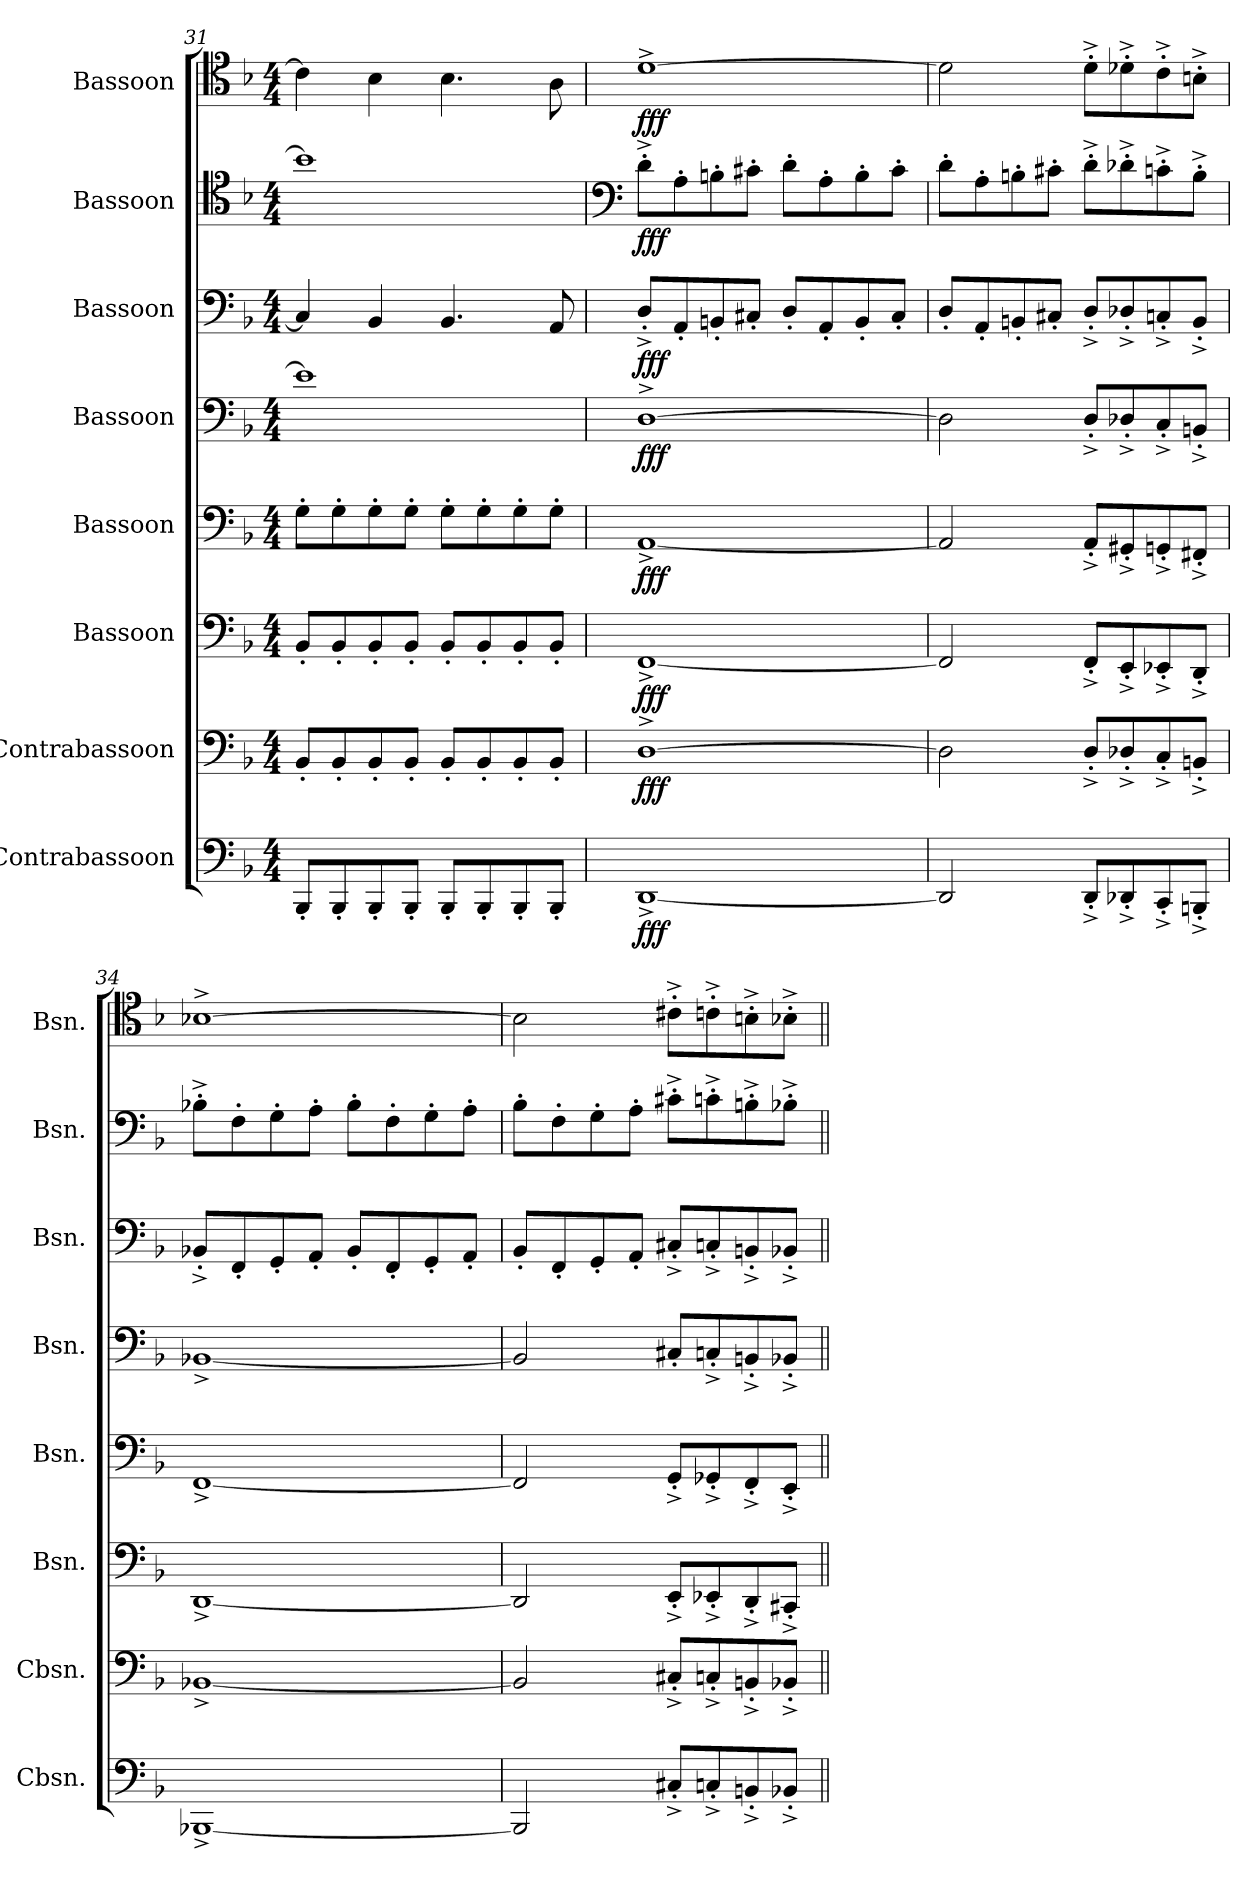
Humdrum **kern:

**kern	**dynam	**kern	**dynam	**kern	**dynam	**kern	**dynam	**kern	**dynam	**kern	**dynam	**kern	**dynam	**kern	**dynam
*part8	*part8	*part7	*part7	*part6	*part6	*part5	*part5	*part4	*part4	*part3	*part3	*part2	*part2	*part1	*part1
*staff8	*staff8	*staff7	*staff7	*staff6	*staff6	*staff5	*staff5	*staff4	*staff4	*staff3	*staff3	*staff2	*staff2	*staff1	*staff1
*I"Contrabassoon	*	*I"Contrabassoon	*	*I"Bassoon	*	*I"Bassoon	*	*I"Bassoon	*	*I"Bassoon	*	*I"Bassoon	*	*I"Bassoon	*
*I'Cbsn.	*	*I'Cbsn.	*	*I'Bsn.	*	*I'Bsn.	*	*I'Bsn.	*	*I'Bsn.	*	*I'Bsn.	*	*I'Bsn.	*
*clefF4	*	*clefF4	*	*clefF4	*	*clefF4	*	*clefF4	*	*clefF4	*	*clefC4	*	*clefC4	*
*ITrd7c12	*	*ITrd7c12	*	*	*	*	*	*	*	*	*	*	*	*	*
*k[b-]	*	*k[b-]	*	*k[b-]	*	*k[b-]	*	*k[b-]	*	*k[b-]	*	*k[b-]	*	*k[b-]	*
*M4/4	*	*M4/4	*	*M4/4	*	*M4/4	*	*M4/4	*	*M4/4	*	*M4/4	*	*M4/4	*
=31	=31	=31	=31	=31	=31	=31	=31	=31	=31	=31	=31	=31	=31	=31	=31
8BBBB-'/L	.	8BBB-'/L	.	8BB-'/L	.	8G'\L	.	1e]	.	4C#/]	.	1b-]	.	4c#\]	.
8BBBB-'/	.	8BBB-'/	.	8BB-'/	.	8G'\	.	.	.	.	.	.	.	.	.
8BBBB-'/	.	8BBB-'/	.	8BB-'/	.	8G'\	.	.	.	4BB-/	.	.	.	4B-\	.
8BBBB-'/J	.	8BBB-'/J	.	8BB-'/J	.	8G'\J	.	.	.	.	.	.	.	.	.
8BBBB-'/L	.	8BBB-'/L	.	8BB-'/L	.	8G'\L	.	.	.	4.BB-/	.	.	.	4.B-\	.
8BBBB-'/	.	8BBB-'/	.	8BB-'/	.	8G'\	.	.	.	.	.	.	.	.	.
8BBBB-'/	.	8BBB-'/	.	8BB-'/	.	8G'\	.	.	.	.	.	.	.	.	.
8BBBB-'/J	.	8BBB-'/J	.	8BB-'/J	.	8G'\J	.	.	.	8AA/	.	.	.	8A\	.
!!LO:PB:g=z
=32	=32	=32	=32	=32	=32	=32	=32	=32	=32	=32	=32	=32	=32	=32	=32
*	*	*	*	*	*	*	*	*	*	*	*	*clefF4	*	*	*
!	!LO:DY:b	!	!LO:DY:b	!	!LO:DY:b	!	!LO:DY:b	!	!LO:DY:b	!	!LO:DY:b	!	!LO:DY:b	!	!LO:DY:b
[1DDD^	fff	[1DD^	fff	[1FF^	fff	[1AA^	fff	[1D^	fff	8D'^/L	fff	8d'^\L	fff	[1d^	fff
.	.	.	.	.	.	.	.	.	.	8AA'/	.	8A'\	.	.	.
.	.	.	.	.	.	.	.	.	.	8BBn'/	.	8Bn'\	.	.	.
.	.	.	.	.	.	.	.	.	.	8C#X'/J	.	8c#X'\J	.	.	.
.	.	.	.	.	.	.	.	.	.	8D'/L	.	8d'\L	.	.	.
.	.	.	.	.	.	.	.	.	.	8AA'/	.	8A'\	.	.	.
.	.	.	.	.	.	.	.	.	.	8BB'/	.	8B'\	.	.	.
.	.	.	.	.	.	.	.	.	.	8C#'/J	.	8c#'\J	.	.	.
=33	=33	=33	=33	=33	=33	=33	=33	=33	=33	=33	=33	=33	=33	=33	=33
2DDD/]	.	2DD\]	.	2FF/]	.	2AA/]	.	2D\]	.	8D'/L	.	8d'\L	.	2d\]	.
.	.	.	.	.	.	.	.	.	.	8AA'/	.	8A'\	.	.	.
.	.	.	.	.	.	.	.	.	.	8BBn'/	.	8Bn'\	.	.	.
.	.	.	.	.	.	.	.	.	.	8C#X'/J	.	8c#X'\J	.	.	.
8DDD'^/L	.	8DD'^/L	.	8FF'^/L	.	8AA'^/L	.	8D'^/L	.	8D'^/L	.	8d'^\L	.	8d'^\L	.
8DDD-X'^/	.	8DD-X'^/	.	8EE'^/	.	8GG#X'^/	.	8D-X'^/	.	8D-X'^/	.	8d-X'^\	.	8d-X'^\	.
8CCC'^/	.	8CC'^/	.	8EE-X'^/	.	8GGn'^/	.	8C'^/	.	8Cn'^/	.	8cn'^\	.	8c'^\	.
8BBBBn'^/J	.	8BBBn'^/J	.	8DD'^/J	.	8FF#X'^/J	.	8BBn'^/J	.	8BB'^/J	.	8B'^\J	.	8Bn'^\J	.
=34	=34	=34	=34	=34	=34	=34	=34	=34	=34	=34	=34	=34	=34	=34	=34
[1BBBB-X^	.	[1BBB-X^	.	[1DD^	.	[1FF^	.	[1BB-X^	.	8BB-X'^/L	.	8B-X'^\L	.	[1B-X^	.
.	.	.	.	.	.	.	.	.	.	8FF'/	.	8F'\	.	.	.
.	.	.	.	.	.	.	.	.	.	8GG'/	.	8G'\	.	.	.
.	.	.	.	.	.	.	.	.	.	8AA'/J	.	8A'\J	.	.	.
.	.	.	.	.	.	.	.	.	.	8BB-'/L	.	8B-'\L	.	.	.
.	.	.	.	.	.	.	.	.	.	8FF'/	.	8F'\	.	.	.
.	.	.	.	.	.	.	.	.	.	8GG'/	.	8G'\	.	.	.
.	.	.	.	.	.	.	.	.	.	8AA'/J	.	8A'\J	.	.	.
=35	=35	=35	=35	=35	=35	=35	=35	=35	=35	=35	=35	=35	=35	=35	=35
2BBBB-/]	.	2BBB-/]	.	2DD/]	.	2FF/]	.	2BB-/]	.	8BB-'/L	.	8B-'\L	.	2B-\]	.
.	.	.	.	.	.	.	.	.	.	8FF'/	.	8F'\	.	.	.
.	.	.	.	.	.	.	.	.	.	8GG'/	.	8G'\	.	.	.
.	.	.	.	.	.	.	.	.	.	8AA'/J	.	8A'\J	.	.	.
8CC#X'^/L	.	8CC#X'^/L	.	8EE'^/L	.	8GG'^/L	.	8C#X'/L	.	8C#X'^/L	.	8c#X'^\L	.	8c#X'^\L	.
8CCn'^/	.	8CCn'^/	.	8EE-X'^/	.	8GG-X'^/	.	8Cn'^/	.	8Cn'^/	.	8cn'^\	.	8cn'^\	.
8BBBn'^/	.	8BBBn'^/	.	8DD'^/	.	8FF'^/	.	8BBn'^/	.	8BBn'^/	.	8Bn'^\	.	8Bn'^\	.
8BBB-X'^/J	.	8BBB-X'^/J	.	8CC#X'^/J	.	8EE'^/J	.	8BB-X'^/J	.	8BB-X'^/J	.	8B-X'^\J	.	8B-X'^\J	.
=||	=||	=||	=||	=||	=||	=||	=||	=||	=||	=||	=||	=||	=||	=||	=||
*-	*-	*-	*-	*-	*-	*-	*-	*-	*-	*-	*-	*-	*-	*-	*-
